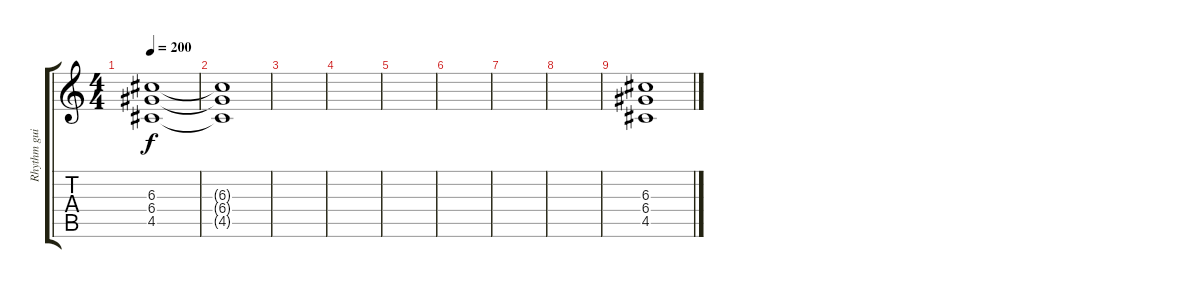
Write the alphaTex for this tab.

\track ("Rhythm guitar 1" "Rhythm gui") {instrument distortionguitar}
\staff {score tabs}
\tuning (E4 B3 G3 D3 A2 E2) {hide}
\ts (4 4)
\section ("" "")
\tempo 200
\clef g2
\ks c
(6.3 6.4 4.5).1{dy f} |
(6.3{t} 6.4{t} 4.5{t}).1 |
|
|
|
|
|
|
(6.3 6.4 4.5).1
